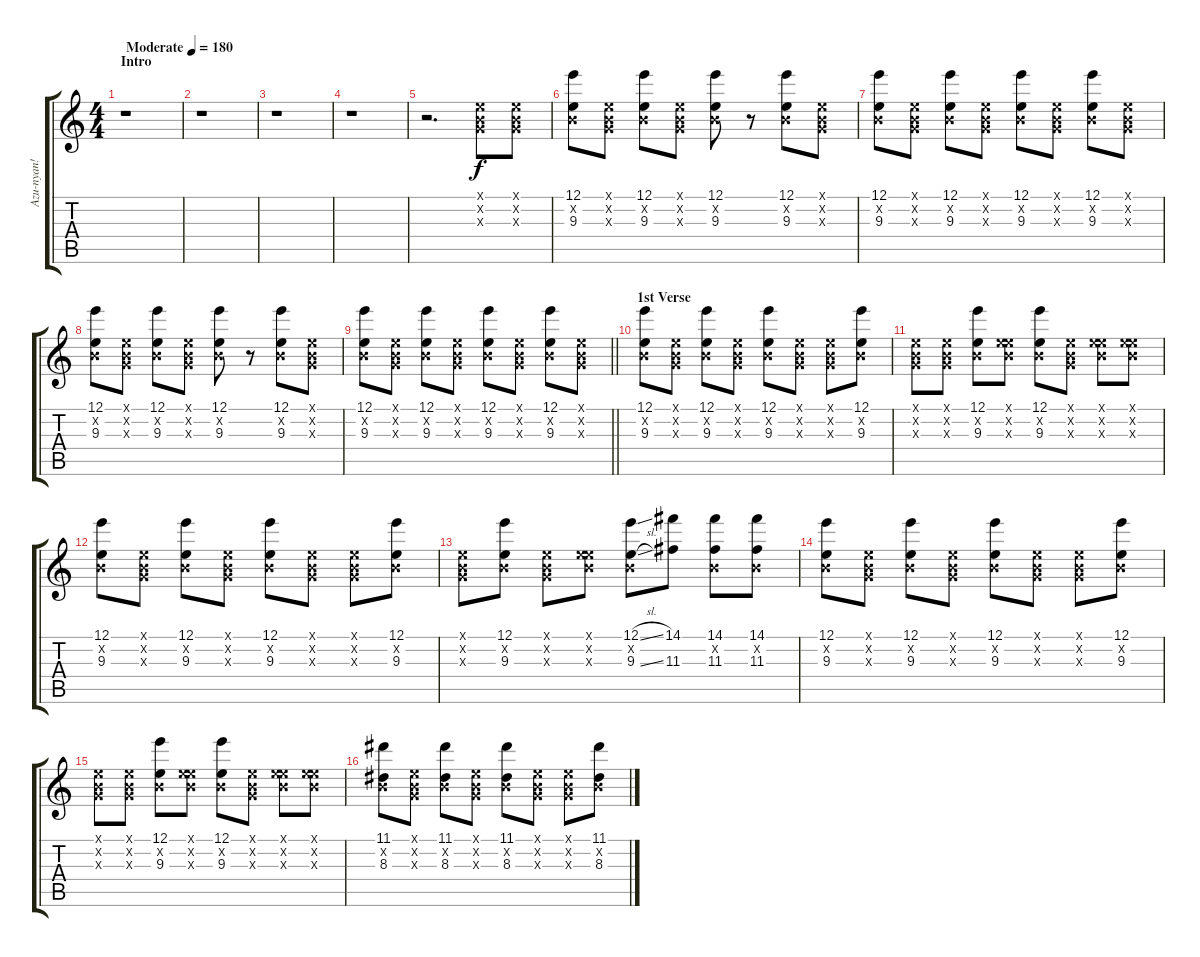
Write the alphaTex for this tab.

\track ("Azu-nyan! w/ Wah" "Azu-nyan! ") {instrument overdrivenguitar}
\staff {score tabs}
\tuning (E4 B3 G3 D3 A2 E2) {hide}
\ts (4 4)
\section ("" "Intro")
\tempo (180 "Moderate")
\clef g2
\ks c
r.1{dy f instrument overdrivenguitar} |
r.1 |
r.1 |
r.1 |
r.2{d} (0.1{x} 0.2{x} 0.3{x}).8 (0.1{x} 0.2{x} 0.3{x}).8 |
(12.1 0.2{x} 9.3).8 (0.1{x} 0.2{x} 0.3{x}).8 (12.1 0.2{x} 9.3).8 (0.1{x} 0.2{x} 0.3{x}).8 (12.1 0.2{x} 9.3).8 r.8 (12.1 0.2{x} 9.3).8 (0.1{x} 0.2{x} 0.3{x}).8 |
(12.1 0.2{x} 9.3).8 (0.1{x} 0.2{x} 0.3{x}).8 (12.1 0.2{x} 9.3).8 (0.1{x} 0.2{x} 0.3{x}).8 (12.1 0.2{x} 9.3).8 (0.1{x} 0.2{x} 0.3{x}).8 (12.1 0.2{x} 9.3).8 (0.1{x} 0.2{x} 0.3{x}).8 |
(12.1 0.2{x} 9.3).8 (0.1{x} 0.2{x} 0.3{x}).8 (12.1 0.2{x} 9.3).8 (0.1{x} 0.2{x} 0.3{x}).8 (12.1 0.2{x} 9.3).8 r.8 (12.1 0.2{x} 9.3).8 (0.1{x} 0.2{x} 0.3{x}).8 |
\barLineRight lightlight
(12.1 0.2{x} 9.3).8 (0.1{x} 0.2{x} 0.3{x}).8 (12.1 0.2{x} 9.3).8 (0.1{x} 0.2{x} 0.3{x}).8 (12.1 0.2{x} 9.3).8 (0.1{x} 0.2{x} 0.3{x}).8 (12.1 0.2{x} 9.3).8 (0.1{x} 0.2{x} 0.3{x}).8 |
\section ("" "1st Verse")
(12.1 0.2{x} 9.3).8 (0.1{x} 0.2{x} 0.3{x}).8 (12.1 0.2{x} 9.3).8 (0.1{x} 0.2{x} 0.3{x}).8 (12.1 0.2{x} 9.3).8 (0.1{x} 0.2{x} 0.3{x}).8 (0.1{x} 0.2{x} 0.3{x}).8 (12.1 0.2{x} 9.3).8 |
(0.1{x} 0.2{x} 0.3{x}).8 (0.1{x} 0.2{x} 0.3{x}).8 (12.1 0.2{x} 9.3).8 (0.1{x} 0.2{x} 9.3{x}).8 (12.1 0.2{x} 9.3).8 (0.1{x} 0.2{x} 0.3{x}).8 (0.1{x} 0.2{x} 9.3{x}).8 (0.1{x} 0.2{x} 9.3{x}).8 |
(12.1 0.2{x} 9.3).8 (0.1{x} 0.2{x} 0.3{x}).8 (12.1 0.2{x} 9.3).8 (0.1{x} 0.2{x} 0.3{x}).8 (12.1 0.2{x} 9.3).8 (0.1{x} 0.2{x} 0.3{x}).8 (0.1{x} 0.2{x} 0.3{x}).8 (12.1 0.2{x} 9.3).8 |
(0.1{x} 0.2{x} 0.3{x}).8 (12.1 0.2{x} 9.3).8 (0.1{x} 0.2{x} 0.3{x}).8 (0.1{x} 0.2{x} 9.3{x}).8 (12.1{sl} 0.2{x} 9.3{sl}).8 (14.1 11.3).8 (14.1 0.2{x} 11.3).8 (14.1 0.2{x} 11.3).8 |
(12.1 0.2{x} 9.3).8 (0.1{x} 0.2{x} 0.3{x}).8 (12.1 0.2{x} 9.3).8 (0.1{x} 0.2{x} 0.3{x}).8 (12.1 0.2{x} 9.3).8 (0.1{x} 0.2{x} 0.3{x}).8 (0.1{x} 0.2{x} 0.3{x}).8 (12.1 0.2{x} 9.3).8 |
(0.1{x} 0.2{x} 0.3{x}).8 (0.1{x} 0.2{x} 0.3{x}).8 (12.1 0.2{x} 9.3).8 (0.1{x} 0.2{x} 9.3{x}).8 (12.1 0.2{x} 9.3).8 (0.1{x} 0.2{x} 0.3{x}).8 (0.1{x} 0.2{x} 9.3{x}).8 (0.1{x} 0.2{x} 9.3{x}).8 |
(11.1 0.2{x} 8.3).8 (0.1{x} 0.2{x} 0.3{x}).8 (11.1 0.2{x} 8.3).8 (0.1{x} 0.2{x} 0.3{x}).8 (11.1 0.2{x} 8.3).8 (0.1{x} 0.2{x} 0.3{x}).8 (0.1{x} 0.2{x} 0.3{x}).8 (11.1 0.2{x} 8.3).8
